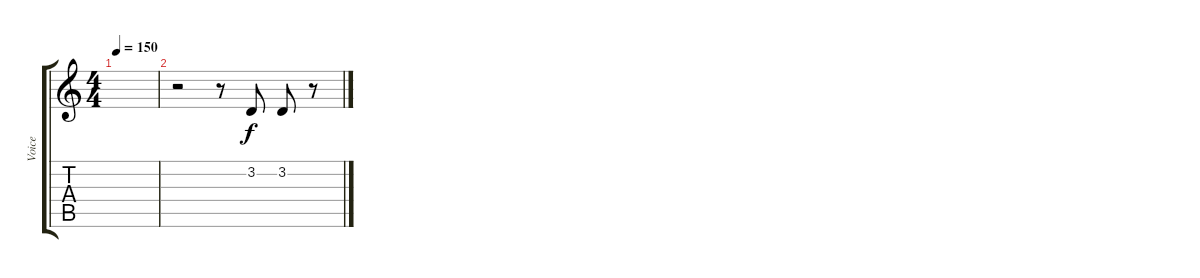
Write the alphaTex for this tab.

\track ("Voice" "Voice") {instrument lead6voice}
\staff {score tabs}
\tuning (E4 B3 G3 D3 A2 E2) {hide}
\ts (4 4)
\tempo 150
\clef g2
\ks c
|
r.2 r.8{txt ""} 3.2.8 3.2.8 r.8
